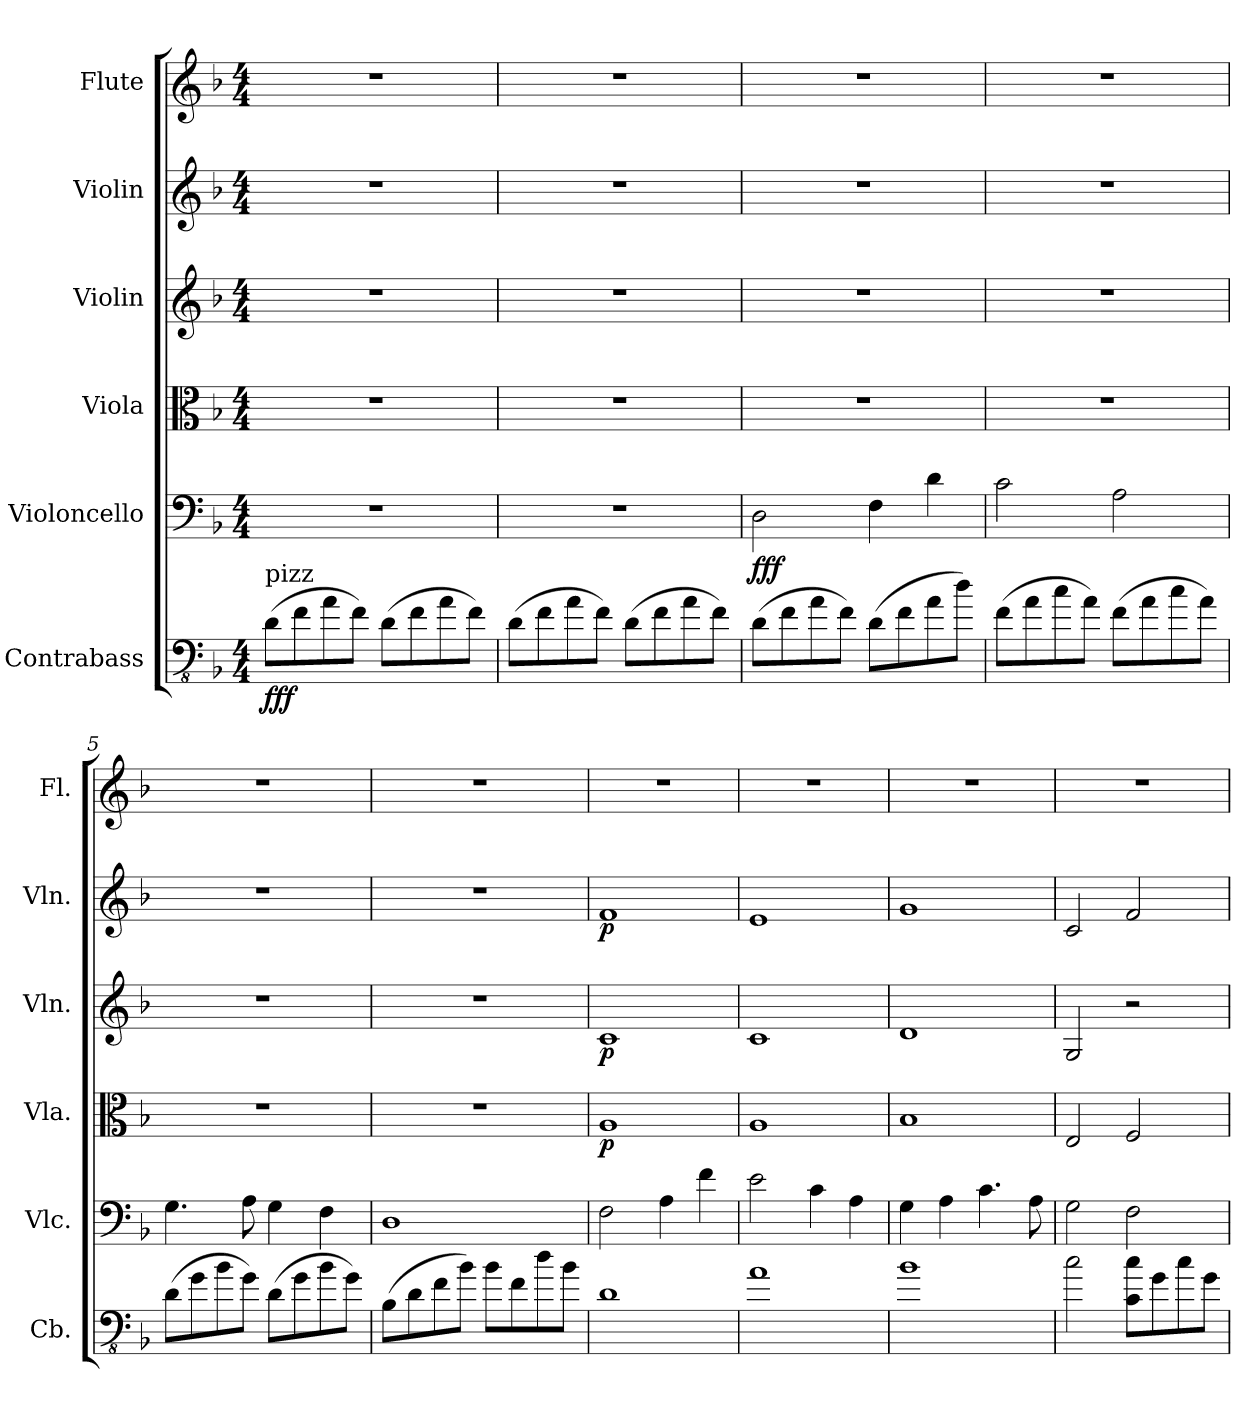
**kern	**dynam	**kern	**dynam	**kern	**dynam	**kern	**dynam	**kern	**dynam	**kern
*part6	*part6	*part5	*part5	*part4	*part4	*part3	*part3	*part2	*part2	*part1
*staff6	*staff6	*staff5	*staff5	*staff4	*staff4	*staff3	*staff3	*staff2	*staff2	*staff1
*I"Contrabass	*	*I"Violoncello	*	*I"Viola	*	*I"Violin	*	*I"Violin	*	*I"Flute
*I'Cb.	*	*I'Vlc.	*	*I'Vla.	*	*I'Vln.	*	*I'Vln.	*	*I'Fl.
*clefFv4	*	*clefF4	*	*clefC3	*	*clefG2	*	*clefG2	*	*clefG2
*ITrd7c12	*	*	*	*	*	*	*	*	*	*
*k[b-]	*	*k[b-]	*	*k[b-]	*	*k[b-]	*	*k[b-]	*	*k[b-]
*M4/4	*	*M4/4	*	*M4/4	*	*M4/4	*	*M4/4	*	*M4/4
*MM80	*	*MM80	*	*MM80	*	*MM80	*	*MM80	*	*MM80
=1	=1	=1	=1	=1	=1	=1	=1	=1	=1	=1
!LO:TX:a:t=pizz	!	!	!	!	!	!	!	!	!	!
!	!LO:DY:b	!	!	!	!	!	!	!	!	!
(8DD\L	fff	1r	.	1r	.	1r	.	1r	.	1r
8FF\	.	.	.	.	.	.	.	.	.	.
8AA\	.	.	.	.	.	.	.	.	.	.
8FF\J)	.	.	.	.	.	.	.	.	.	.
(8DD\L	.	.	.	.	.	.	.	.	.	.
8FF\	.	.	.	.	.	.	.	.	.	.
8AA\	.	.	.	.	.	.	.	.	.	.
8FF\J)	.	.	.	.	.	.	.	.	.	.
=2	=2	=2	=2	=2	=2	=2	=2	=2	=2	=2
(8DD\L	.	1r	.	1r	.	1r	.	1r	.	1r
8FF\	.	.	.	.	.	.	.	.	.	.
8AA\	.	.	.	.	.	.	.	.	.	.
8FF\J)	.	.	.	.	.	.	.	.	.	.
(8DD\L	.	.	.	.	.	.	.	.	.	.
8FF\	.	.	.	.	.	.	.	.	.	.
8AA\	.	.	.	.	.	.	.	.	.	.
8FF\J)	.	.	.	.	.	.	.	.	.	.
=3	=3	=3	=3	=3	=3	=3	=3	=3	=3	=3
!	!	!	!LO:DY:b	!	!	!	!	!	!	!
(8DD\L	.	2D\	fff	1r	.	1r	.	1r	.	1r
8FF\	.	.	.	.	.	.	.	.	.	.
8AA\	.	.	.	.	.	.	.	.	.	.
8FF\J)	.	.	.	.	.	.	.	.	.	.
(8DD\L	.	4F\	.	.	.	.	.	.	.	.
8FF\	.	.	.	.	.	.	.	.	.	.
8AA\	.	4d\	.	.	.	.	.	.	.	.
8D\J)	.	.	.	.	.	.	.	.	.	.
=4	=4	=4	=4	=4	=4	=4	=4	=4	=4	=4
(8FF\L	.	2c\	.	1r	.	1r	.	1r	.	1r
8AA\	.	.	.	.	.	.	.	.	.	.
8C\	.	.	.	.	.	.	.	.	.	.
8AA\J)	.	.	.	.	.	.	.	.	.	.
(8FF\L	.	2A\	.	.	.	.	.	.	.	.
8AA\	.	.	.	.	.	.	.	.	.	.
8C\	.	.	.	.	.	.	.	.	.	.
8AA\J)	.	.	.	.	.	.	.	.	.	.
!!LO:LB:g=z
=5	=5	=5	=5	=5	=5	=5	=5	=5	=5	=5
(8DD\L	.	4.G\	.	1r	.	1r	.	1r	.	1r
8GG\	.	.	.	.	.	.	.	.	.	.
8BB-\	.	.	.	.	.	.	.	.	.	.
8GG\J)	.	8A\	.	.	.	.	.	.	.	.
(8DD\L	.	4G\	.	.	.	.	.	.	.	.
8GG\	.	.	.	.	.	.	.	.	.	.
8BB-\	.	4F\	.	.	.	.	.	.	.	.
8GG\J)	.	.	.	.	.	.	.	.	.	.
=6	=6	=6	=6	=6	=6	=6	=6	=6	=6	=6
(8BBB-\L	.	1D	.	1r	.	1r	.	1r	.	1r
8DD\	.	.	.	.	.	.	.	.	.	.
8FF\	.	.	.	.	.	.	.	.	.	.
8BB-\J)	.	.	.	.	.	.	.	.	.	.
8BB-\L	.	.	.	.	.	.	.	.	.	.
8FF\	.	.	.	.	.	.	.	.	.	.
8D\	.	.	.	.	.	.	.	.	.	.
8BB-\J	.	.	.	.	.	.	.	.	.	.
=7	=7	=7	=7	=7	=7	=7	=7	=7	=7	=7
!	!	!	!	!	!LO:DY:b	!	!LO:DY:b	!	!LO:DY:b	!
1DD	.	2F\	.	1A	p	1c	p	1f	p	1r
.	.	4A\	.	.	.	.	.	.	.	.
.	.	4f\	.	.	.	.	.	.	.	.
=8	=8	=8	=8	=8	=8	=8	=8	=8	=8	=8
1AA	.	2e\	.	1A	.	1c	.	1e	.	1r
.	.	4c\	.	.	.	.	.	.	.	.
.	.	4A\	.	.	.	.	.	.	.	.
=9	=9	=9	=9	=9	=9	=9	=9	=9	=9	=9
1BB-	.	4G\	.	1B-	.	1d	.	1g	.	1r
.	.	4A\	.	.	.	.	.	.	.	.
.	.	4.c\	.	.	.	.	.	.	.	.
.	.	8A\	.	.	.	.	.	.	.	.
=10	=10	=10	=10	=10	=10	=10	=10	=10	=10	=10
2C\	.	2G\	.	2E/	.	2G/	.	2c/	.	1r
8CC\ 8C\L	.	2F\	.	2F/	.	2r	.	2f/	.	.
8GG\	.	.	.	.	.	.	.	.	.	.
8C\	.	.	.	.	.	.	.	.	.	.
8GG\J	.	.	.	.	.	.	.	.	.	.
=	=	=	=	=	=	=	=	=	=	=
*-	*-	*-	*-	*-	*-	*-	*-	*-	*-	*-
